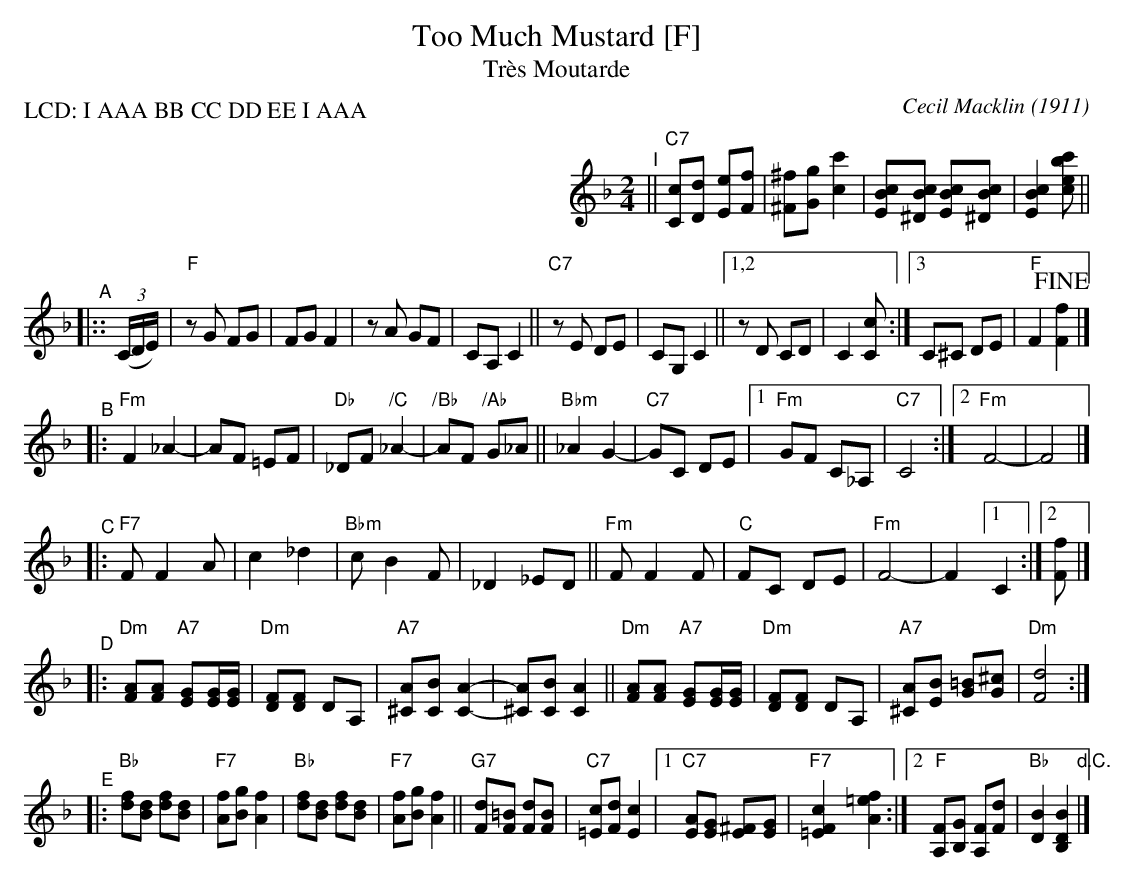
X:1
T: Too Much Mustard [F]
T: Tr\`es Moutarde
C: Cecil Macklin (1911)
M: 2/4
L: 1/8
P: I AA BB C AA DD EE FF I AA (original)
P: LCD: I AAA BB CC DD EE I AAA
K: F
"^I"||"C7"\
[cC][dD] [eE][fF] | [^f^F][gG] [c'2c2] |\
[cBE][cB^D] [cBE][cB^D] | [c2B2E2] [c'bec] ||
"^A"|::\
(3(C/D/E/) | "F"zG FG | FG F2 | zA GF | CA, C2 || "C7"zE DE | CG, C2 ||\
[1,2 zD CD | C2 [cC] :|[3 C^C DE | "F"F2 !fine![f2F2] |]
"^B"|:\
"Fm"F2 _A2- | AF =EF | "Db"_DF "/C"_A2- | "/Bb"AF "/Ab"G_A ||\
"Bbm"_A2 G2- | "C7"GC DE |[1 "Fm"GF C_A, | "C7"C4 :|[2 "Fm"F4- | F4 |]
"^C"|:\
"F7"F F2 A | c2 _d2 | "Bbm"c B2 F | _D2 _ED ||\
"Fm"F F2 F | "C"FC DE | "Fm"F4- | F2 [1 C2 :|[2 [fF] |]
"^D"|:\
"Dm"[AF][AF] "A7"[GE][G/E/][G/E/] | "Dm"[FD][FD] DA, |\
"A7"[A^C][BC] [A2-C2-] | [A^C][BC] [A2C2] ||\
"Dm"[AF][AF] "A7"[GE][G/E/][G/E/] | "Dm"[FD][FD] DA, |\
	"A7"[A^C][BE] [=BG][^cG] | "Dm"[d4F4] :|
%%vskip 5
"^E"|:\
"Bb"[fd][dB] [fd][dB] | "F7"[fA][gB] [f2A2] |\
"Bb"[fd][dB] [fd][dB] | "F7"[fA][gB] [f2A2] ||\
"G7"[dF][=BF] [dF][BF] | "C7"[c=E][dF] [c2E2] |\
[1 "C7"[AE][GE] [^FE][GE] | "F7"[c2F2=E2] [f2=e2A2] :|\
[2 "F"[FA,][GB,] [FA,][dF] | "Bb"[B2D2] [B2D2B,2] "d.C."|]
